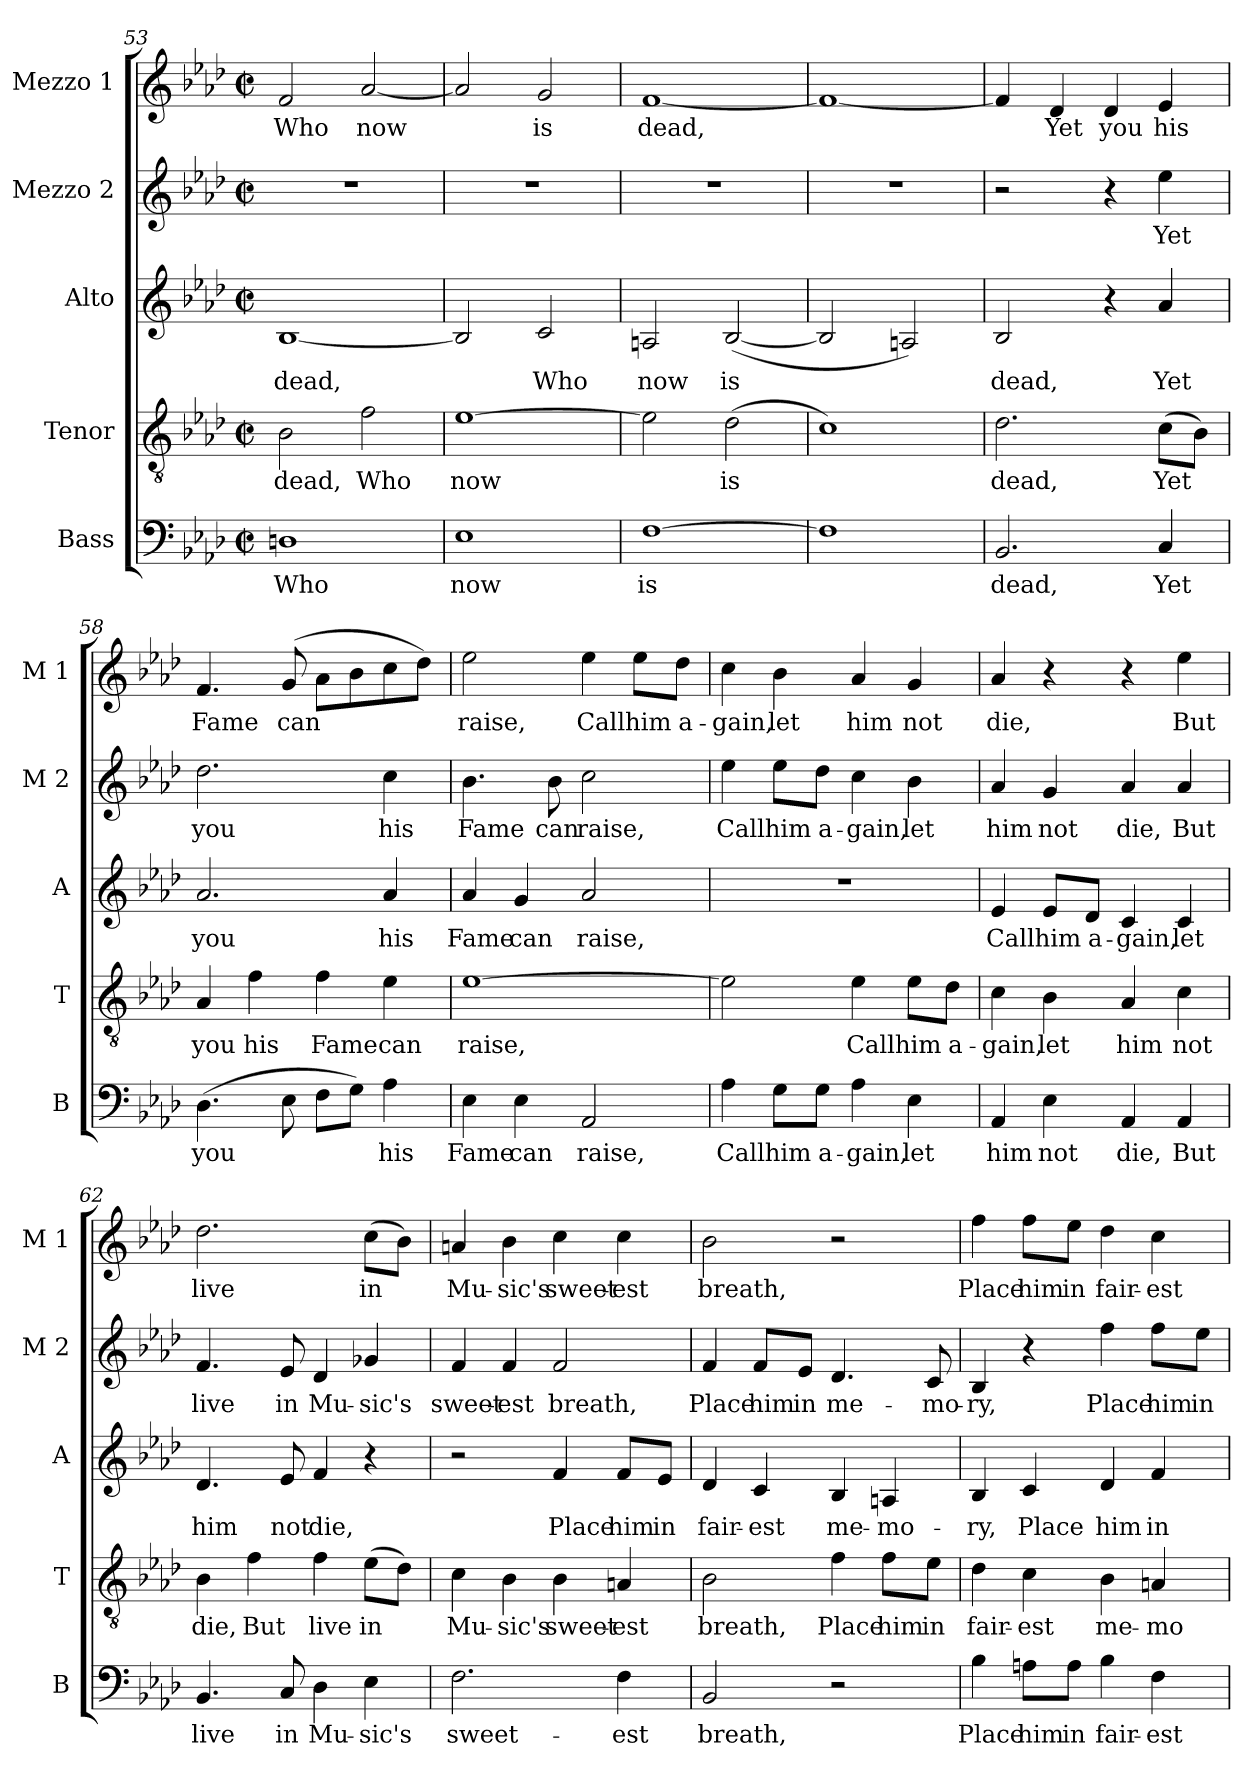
**kern	**text	**kern	**text	**kern	**text	**kern	**text	**kern	**text
*part5	*part5	*part4	*part4	*part3	*part3	*part2	*part2	*part1	*part1
*staff5	*staff5	*staff4	*staff4	*staff3	*staff3	*staff2	*staff2	*staff1	*staff1
*I"Bass	*	*I"Tenor	*	*I"Alto	*	*I"Mezzo 2	*	*I"Mezzo 1	*
*I'B	*	*I'T	*	*I'A	*	*I'M 2	*	*I'M 1	*
*clefF4	*	*clefGv2	*	*clefG2	*	*clefG2	*	*clefG2	*
*k[b-e-a-d-]	*	*k[b-e-a-d-]	*	*k[b-e-a-d-]	*	*k[b-e-a-d-]	*	*k[b-e-a-d-]	*
*A-:	*	*A-:	*	*A-:	*	*A-:	*	*A-:	*
*M2/2	*	*M2/2	*	*M2/2	*	*M2/2	*	*M2/2	*
*met(c|)	*	*met(c|)	*	*met(c|)	*	*met(c|)	*	*met(c|)	*
=53	=53	=53	=53	=53	=53	=53	=53	=53	=53
1Dn	Who	2B-\	dead,	[1B-	dead,	1r	.	2f/	Who
.	.	2f\	Who	.	.	.	.	[2a-/	now
=54	=54	=54	=54	=54	=54	=54	=54	=54	=54
1E-	now	[1e-	now	2B-/]	.	1r	.	2a-/]	.
.	.	.	.	2c/	Who	.	.	2g/	is
=55	=55	=55	=55	=55	=55	=55	=55	=55	=55
[1F	is	2e-\]	.	2An/	now	1r	.	[1f	dead,
.	.	(2d-\	is	([2B-/	is	.	.	.	.
!!LO:LB:g=z
=56	=56	=56	=56	=56	=56	=56	=56	=56	=56
1F]	.	1c)	.	2B-/]	.	1r	.	1f_	.
.	.	.	.	2An/)	.	.	.	.	.
=57	=57	=57	=57	=57	=57	=57	=57	=57	=57
2.BB-/	dead,	2.d-\	dead,	2B-/	dead,	2r	.	4f/]	.
.	.	.	.	.	.	.	.	4d-/	Yet
.	.	.	.	4r	.	4r	.	4d-/	you
4C/	Yet	(8c\L	Yet	4a-/	Yet	4ee-\	Yet	4e-/	his
.	.	8B-\J)	.	.	.	.	.	.	.
=58	=58	=58	=58	=58	=58	=58	=58	=58	=58
(4.D-\	you	4A-/	you	2.a-/	you	2.dd-\	you	4.f/	Fame
.	.	4f\	his	.	.	.	.	.	.
8E-\	.	.	.	.	.	.	.	(8g/	can
8F\L	.	4f\	Fame	.	.	.	.	8a-\L	.
8G\J)	.	.	.	.	.	.	.	8b-\	.
4A-\	his	4e-\	can	4a-/	his	4cc\	his	8cc\	.
.	.	.	.	.	.	.	.	8dd-\J)	.
=59	=59	=59	=59	=59	=59	=59	=59	=59	=59
4E-\	Fame	[1e-	raise,	4a-/	Fame	4.b-\	Fame	2ee-\	raise,
4E-\	can	.	.	4g/	can	.	.	.	.
.	.	.	.	.	.	8b-\	can	.	.
2AA-/	raise,	.	.	2a-/	raise,	2cc\	raise,	4ee-\	Call
.	.	.	.	.	.	.	.	8ee-\L	him
.	.	.	.	.	.	.	.	8dd-\J	a-
=60	=60	=60	=60	=60	=60	=60	=60	=60	=60
4A-\	Call	2e-\]	.	1r	.	4ee-\	Call	4cc\	-gain,
8G\L	him	.	.	.	.	8ee-\L	him	4b-\	let
8G\J	a-	.	.	.	.	8dd-\J	a-	.	.
4A-\	-gain,	4e-\	Call	.	.	4cc\	-gain,	4a-/	him
4E-\	let	8e-\L	him	.	.	4b-\	let	4g/	not
.	.	8d-\J	a-	.	.	.	.	.	.
!!LO:PB:g=z
=61	=61	=61	=61	=61	=61	=61	=61	=61	=61
4AA-/	him	4c\	-gain,	4e-/	Call	4a-/	him	4a-/	die,
4E-\	not	4B-\	let	8e-/L	him	4g/	not	4r	.
.	.	.	.	8d-/J	a-	.	.	.	.
4AA-/	die,	4A-/	him	4c/	-gain,	4a-/	die,	4r	.
4AA-/	But	4c\	not	4c/	let	4a-/	But	4ee-\	But
=62	=62	=62	=62	=62	=62	=62	=62	=62	=62
4.BB-/	live	4B-\	die,	4.d-/	him	4.f/	live	2.dd-\	live
.	.	4f\	But	.	.	.	.	.	.
8C/	in	.	.	8e-/	not	8e-/	in	.	.
4D-\	Mu-	4f\	live	4f/	die,	4d-/	Mu-	.	.
4E-\	-sic's	(8e-\L	in	4r	.	4g-X/	-sic's	(8cc\L	in
.	.	8d-\J)	.	.	.	.	.	8b-\J)	.
=63	=63	=63	=63	=63	=63	=63	=63	=63	=63
2.F\	sweet-	4c\	Mu-	2r	.	4f/	sweet-	4an/	Mu-
.	.	4B-\	-sic's	.	.	4f/	-est	4b-\	-sic's
.	.	4B-\	sweet-	4f/	Place	2f/	breath,	4cc\	sweet-
4F\	-est	4An/	-est	8f/L	him	.	.	4cc\	-est
.	.	.	.	8e-/J	in	.	.	.	.
=64	=64	=64	=64	=64	=64	=64	=64	=64	=64
2BB-/	breath,	2B-\	breath,	4d-/	fair-	4f/	Place	2b-\	breath,
.	.	.	.	4c/	-est	8f/L	him	.	.
.	.	.	.	.	.	8e-/J	in	.	.
2r	.	4f\	Place	4B-/	me-	4.d-/	me-	2r	.
.	.	8f\L	him	4An/	-mo-	.	.	.	.
.	.	8e-\J	in	.	.	8c/	-mo-	.	.
!!LO:LB:g=z
=65	=65	=65	=65	=65	=65	=65	=65	=65	=65
4B-\	Place	4d-\	fair-	4B-/	-ry,	4B-/	-ry,	4ff\	Place
8An\L	him	4c\	-est	4c/	Place	4r	.	8ff\L	him
8A\J	in	.	.	.	.	.	.	8ee-\J	in
4B-\	fair-	4B-\	me-	4d-/	him	4ff\	Place	4dd-\	fair-
4F\	-est	4An/	-mo-	4f/	in	8ff\L	him	4cc\	-est
.	.	.	.	.	.	8ee-\J	in	.	.
=	=	=	=	=	=	=	=	=	=
*-	*-	*-	*-	*-	*-	*-	*-	*-	*-
